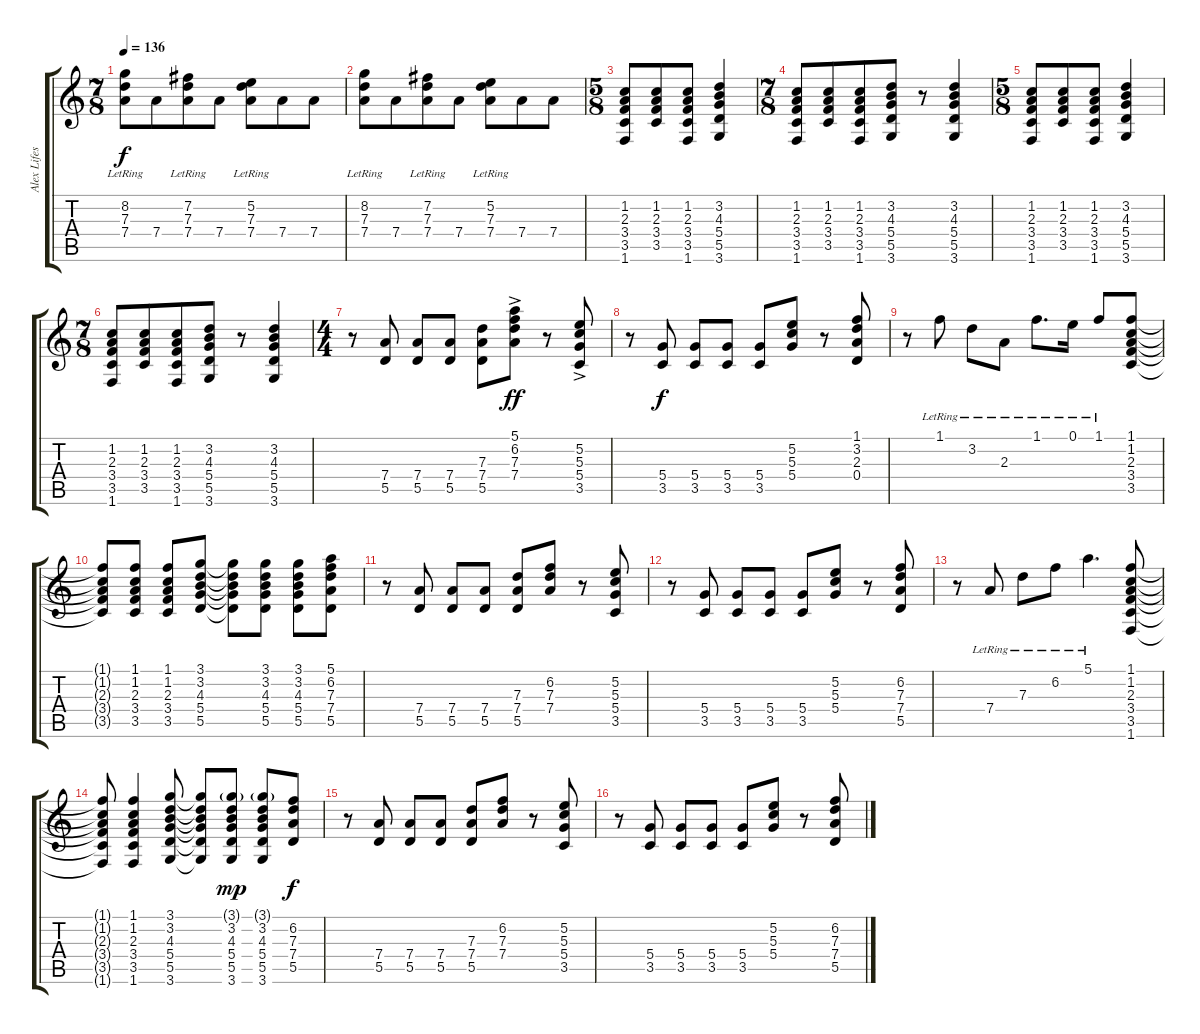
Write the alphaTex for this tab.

\track ("Alex Lifeson" "Alex Lifes") {instrument overdrivenguitar}
\staff {score tabs}
\tuning (E4 B3 G3 D3 A2 E2) {hide}
\ts (7 8)
\tempo 136
\clef g2
\ks c
(8.2{lr} 7.3{lr} 7.4{lr}).8{dy f} 7.4.8 (7.2{lr} 7.3{lr} 7.4{lr}).8 7.4.8 (5.2{lr} 7.3{lr} 7.4{lr}).8 7.4.8 7.4.8 |
(8.2{lr} 7.3{lr} 7.4{lr}).8 7.4.8 (7.2{lr} 7.3{lr} 7.4{lr}).8 7.4.8 (5.2{lr} 7.3{lr} 7.4{lr}).8 7.4.8 7.4.8 |
\ts (5 8)
(1.2 2.3 3.4 3.5 1.6).8 (1.2 2.3 3.4 3.5).8 (1.2 2.3 3.4 3.5 1.6).8 (3.2 4.3 5.4 5.5 3.6).4 |
\ts (7 8)
(1.2 2.3 3.4 3.5 1.6).8 (1.2 2.3 3.4 3.5).8 (1.2 2.3 3.4 3.5 1.6).8 (3.2 4.3 5.4 5.5 3.6).8 r.8 (3.2 4.3 5.4 5.5 3.6).4 |
\ts (5 8)
(1.2 2.3 3.4 3.5 1.6).8 (1.2 2.3 3.4 3.5).8 (1.2 2.3 3.4 3.5 1.6).8 (3.2 4.3 5.4 5.5 3.6).4 |
\ts (7 8)
(1.2 2.3 3.4 3.5 1.6).8 (1.2 2.3 3.4 3.5).8 (1.2 2.3 3.4 3.5 1.6).8 (3.2 4.3 5.4 5.5 3.6).8 r.8 (3.2 4.3 5.4 5.5 3.6).4 |
\ts (4 4)
r.8 (7.4 5.5).8 (7.4 5.5).8 (7.4 5.5).8 (7.3 7.4 5.5).8 (5.1 6.2{ac} 7.3{ac} 7.4{ac}).8{dy ff} r.8 (5.2{ac} 5.3{ac} 5.4{ac} 3.5{ac}).8 |
r.8 (5.4 3.5).8{dy f} (5.4 3.5).8 (5.4 3.5).8 (5.4 3.5).8 (5.2 5.3 5.4).8 r.8 (1.1 3.2 2.3 0.4).8 |
r.8 1.1{lr}.8 3.2{lr}.8 2.3{lr}.8 1.1{lr}.8{d} 0.1{lr}.16 1.1{lr}.8 (1.1 1.2 2.3 3.4 3.5).8 |
(1.1{t} 1.2{t} 2.3{t} 3.4{t} 3.5{t}).8 (1.1 1.2 2.3 3.4 3.5).8 (1.1 1.2 2.3 3.4 3.5).8 (3.1 3.2 4.3 5.4 5.5).8 (3.1{t} 3.2{t} 4.3{t} 5.4{t} 5.5{t}).8 (3.1 3.2 4.3 5.4 5.5).8 (3.1 3.2 4.3 5.4 5.5).8 (5.1 6.2 7.3 7.4 5.5).8 |
r.8 (7.4 5.5).8 (7.4 5.5).8 (7.4 5.5).8 (7.3 7.4 5.5).8 (6.2 7.3 7.4).8 r.8 (5.2 5.3 5.4 3.5).8 |
r.8 (5.4 3.5).8 (5.4 3.5).8 (5.4 3.5).8 (5.4 3.5).8 (5.2 5.3 5.4).8 r.8 (6.2 7.3 7.4 5.5).8 |
r.8 7.4{lr}.8 7.3{lr}.8 6.2{lr}.8 5.1{lr}.4{d} (1.1 1.2 2.3 3.4 3.5 1.6).8 |
(1.1{t} 1.2{t} 2.3{t} 3.4{t} 3.5{t} 1.6{t}).8 (1.1 1.2 2.3 3.4 3.5 1.6).4 (3.1 3.2 4.3 5.4 5.5 3.6).8 (3.1{t} 3.2{t} 4.3{t} 5.4{t} 5.5{t} 3.6{t}).8 (3.1{g} 3.2 4.3 5.4 5.5 3.6).8{dy mp} (3.1{g} 3.2 4.3 5.4 5.5 3.6).8 (6.2 7.3 7.4 5.5).8{dy f} |
r.8 (7.4 5.5).8 (7.4 5.5).8 (7.4 5.5).8 (7.3 7.4 5.5).8 (6.2 7.3 7.4).8 r.8 (5.2 5.3 5.4 3.5).8 |
r.8 (5.4 3.5).8 (5.4 3.5).8 (5.4 3.5).8 (5.4 3.5).8 (5.2 5.3 5.4).8 r.8 (6.2 7.3 7.4 5.5).8
